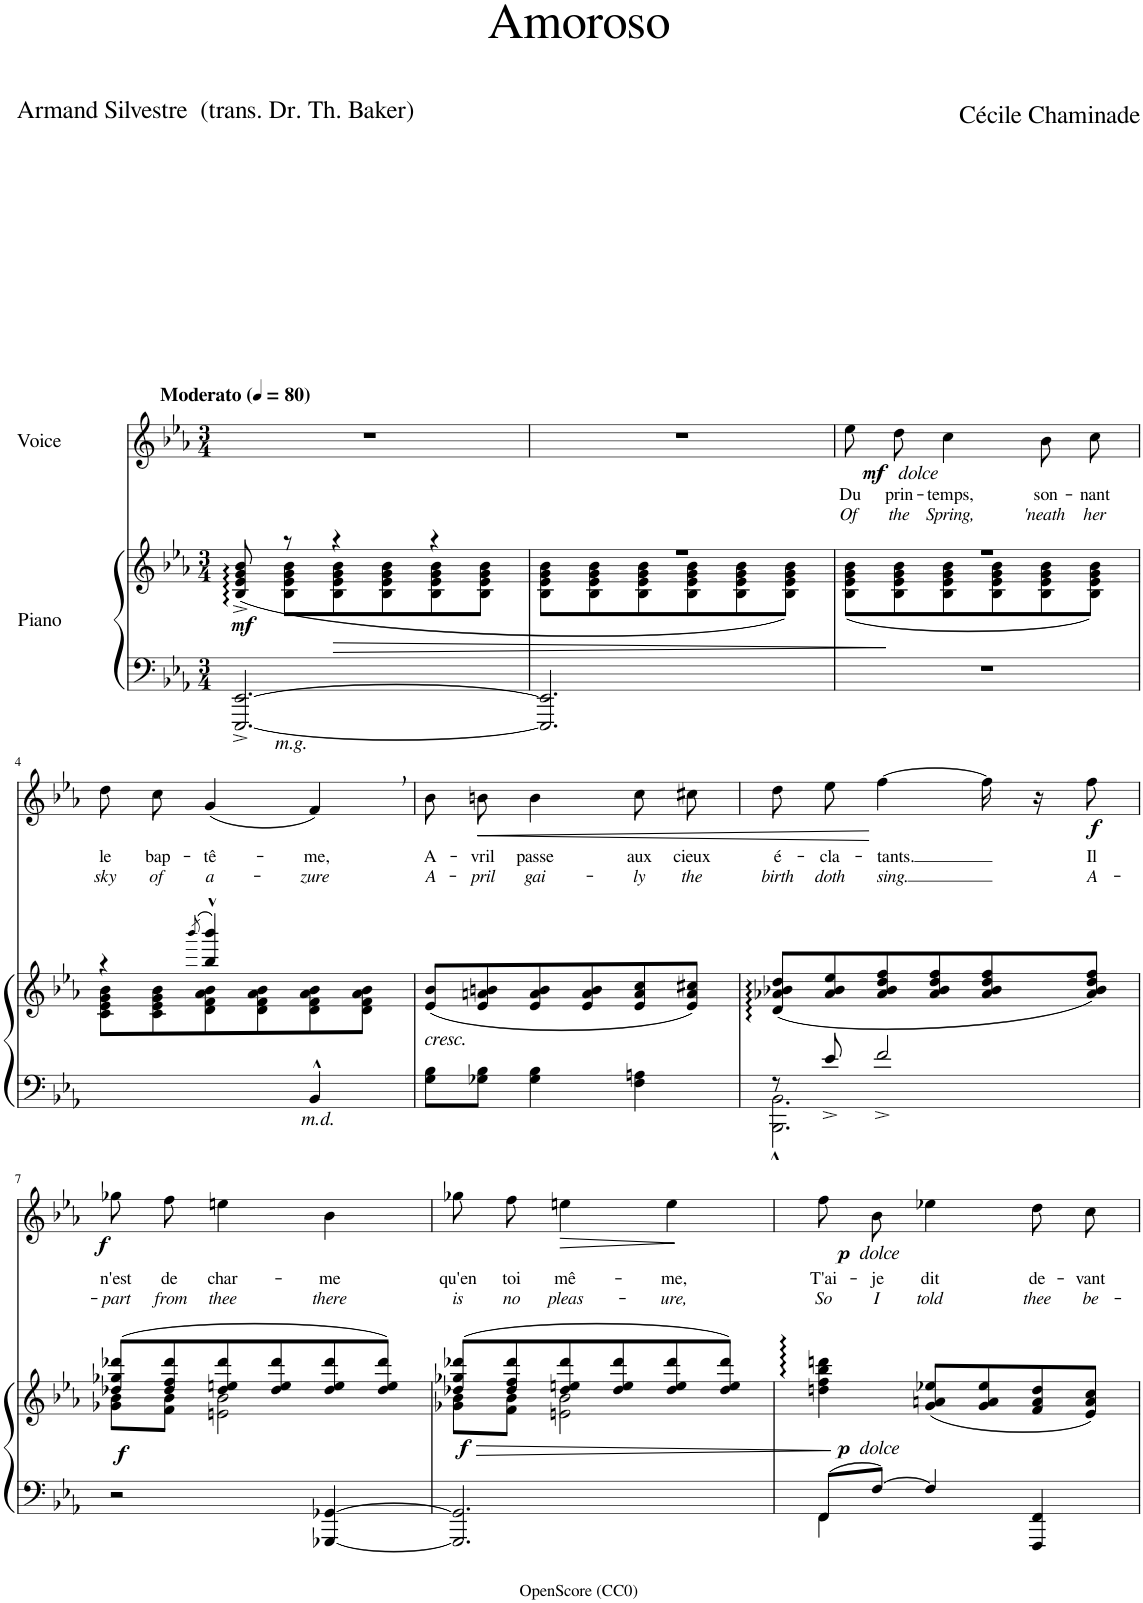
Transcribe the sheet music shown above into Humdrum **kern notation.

**kern	**kern	**dynam	**kern	**text	**text	**dynam
*part2	*part2	*part2	*part1	*part1	*part1	*part1
*staff3	*staff2	*staff2/3	*staff1	*staff1	*staff1	*staff1
*I"Piano	*	*	*I"Voice	*	*	*
*I'Pno	*	*	*	*	*	*
*clefF4	*clefG2	*	*clefG2	*	*	*
*k[b-e-a-]	*k[b-e-a-]	*	*k[b-e-a-]	*	*	*
*M3/4	*M3/4	*	*M3/4	*	*	*
*MM80	*MM80	*	*MM80	*	*	*
=1	=1	=1	=1	=1	=1	=1
*	*^	*	*	*	*	*
!	!	!	!	!LO:TX:a:B:t=Moderato	!	!	!
!LO:TX:b:i:t=m.g.	!	!	!	!	!	!	!
!	!	!	!LO:DY:b	!	!	!	!
[2.EEE-/^ [2.EE-/^	(8B-/^ 8e-/^ 8g/^ 8b-/^	8ryy	mf	2.r	.	.	.
.	8r	8B-\ 8e-\ 8g\ 8b-\L	.	.	.	.	.
!	!	!	!LO:HP:b	!	!	!	!
.	4r	8B-\ 8e-\ 8g\ 8b-\	>	.	.	.	.
.	.	8B-\ 8e-\ 8g\ 8b-\	.	.	.	.	.
.	4r	8B-\ 8e-\ 8g\ 8b-\	.	.	.	.	.
.	.	8B-\ 8e-\ 8g\ 8b-\J	.	.	.	.	.
=2	=2	=2	=2	=2	=2	=2	=2
2.EEE-/] 2.EE-/]	2.r	8B-\ 8e-\ 8g\ 8b-\L	.	2.r	.	.	.
.	.	8B-\ 8e-\ 8g\ 8b-\	.	.	.	.	.
.	.	8B-\ 8e-\ 8g\ 8b-\	.	.	.	.	.
.	.	8B-\ 8e-\ 8g\ 8b-\	.	.	.	.	.
.	.	8B-\ 8e-\ 8g\ 8b-\	.	.	.	.	.
.	.	8B-\ 8e-\ 8g\ 8b-\J)	.	.	.	.	.
=3	=3	=3	=3	=3	=3	=3	=3
!	!	!	!	!	!LO:LY:b	!LO:LY:b	!LO:DY:b
!	!	!	!	!	!	!	!LO:DY:n=1:b
2.r	2.r	(8B-\ 8e-\ 8g\ 8b-\L	.	8ee-\L	Du	Of	mf other-dynamics
!	!	!	!	!	!LO:LY:b	!LO:LY:b	!
.	.	8B-\ 8e-\ 8g\ 8b-\	]	8dd\J	prin-	the	.
!	!	!	!	!	!LO:LY:b	!LO:LY:b	!
.	.	8B-\ 8e-\ 8g\ 8b-\	.	4cc\	-temps,	Spring,	.
.	.	8B-\ 8e-\ 8g\ 8b-\	.	.	.	.	.
!	!	!	!	!	!LO:LY:b	!LO:LY:b	!
.	.	8B-\ 8e-\ 8g\ 8b-\	.	8b-\L	son-	'neath	.
!	!	!	!	!	!LO:LY:b	!LO:LY:b	!
.	.	8B-\ 8e-\ 8g\ 8b-\J)	.	8cc\J	-nant	her	.
!!LO:LB:g=z
=4	=4	=4	=4	=4	=4	=4	=4
!	!	!	!	!	!LO:LY:b	!LO:LY:b	!
2ryy	4r	8c\ 8e-\ 8g\ 8b-\L	.	8dd\L	le	sky	.
!	!	!	!	!	!LO:LY:b	!LO:LY:b	!
.	.	8c\ 8e-\ 8g\ 8b-\	.	8cc\J	bap-	of	.
.	(8qbbb-/	.	.	.	.	.	.
!	!	!	!	!	!LO:LY:b	!LO:LY:b	!
.	4bb-/^^ 4bbb-/^^)	8d\ 8f\ 8a-\ 8b-\	.	(4g/	-tê-	a-	.
.	.	8d\ 8f\ 8a-\ 8b-\	.	.	.	.	.
!LO:TX:b:i:t=m.d.	!	!	!	!	!	!	!
!	!	!	!	!	!LO:LY:b	!LO:LY:b	!
4BB-^^/	4ryy	8d\ 8f\ 8a-\ 8b-\	.	4f,/)	-me,	-zure	.
.	.	8d\ 8f\ 8a-\ 8b-\J	.	.	.	.	.
=5	=5	=5	=5	=5	=5	=5	=5
!	!LO:TX:b:i:t=cresc.	!	!	!	!	!	!
!	!	!	!	!	!LO:LY:b	!LO:LY:b	!
*	*v	*v	*	*	*	*	*
8G\ 8B-\L	(8e-/ 8b-/L	.	8b-\L	A-	A-	.
!	!	!	!	!LO:LY:b	!LO:LY:b	!LO:HP:b
8G-X\ 8B-\J	8e-/ 8an/ 8bn/	.	8bn\J	-vril	-pril	<
!	!	!	!	!LO:LY:b	!LO:LY:b	!
4G-\ 4B-\	8e-/ 8a/ 8b/	.	4b\	passe	gai-	.
.	8e-/ 8a/ 8b/	.	.	.	.	.
!	!	!	!	!LO:LY:b	!LO:LY:b	!
4F\ 4An\	8e-/ 8a/ 8cc/	.	8cc\L	aux	-ly	.
!	!	!	!	!LO:LY:b	!LO:LY:b	!
.	8e-/ 8a/ 8cc#X/J)	.	8cc#X\J	cieux	the	.
=6	=6	=6	=6	=6	=6	=6
*^	*	*	*	*	*	*
!	!	!	!	!	!LO:LY:b	!LO:LY:b	!
8r	2.BBB-\^^ 2.BB-\^^	(8d/ 8a-X/ 8b-X/ 8dd/L	.	8dd\L	é-	birth	.
!	!	!	!	!	!LO:LY:b	!LO:LY:b	!
8e-^</	.	8a-/ 8b-/ 8ee-/	.	8ee-\J	-cla-	doth	.
!	!	!	!	!	!LO:LY:b	!LO:LY:b	!
2f^</	.	8a-/ 8b-/ 8dd/ 8ff/	.	[4ff\	-tants.	sing.	[
.	.	8a-/ 8b-/ 8dd/ 8ff/	.	.	.	.	.
.	.	8a-/ 8b-/ 8dd/ 8ff/	.	16ff\]	.	.	.
.	.	.	.	16r	.	.	.
!	!	!	!	!	!LO:LY:b	!LO:LY:b	!LO:DY:b
.	.	8a-/ 8b-/ 8dd/ 8ff/J)	.	8ff\	Il	A-	f
*v	*v	*	*	*	*	*	*
!!LO:LB:g=z
=7	=7	=7	=7	=7	=7	=7
*	*^	*	*	*	*	*
!	!	!	!LO:DY:b	!	!LO:LY:b	!LO:LY:b	!LO:DY:b
2r	(8dd-X/ 8gg-X/ 8ddd-X/L	8g-X\ 8b-\L	f	8gg-X\L	n'est	-part	f
!	!	!	!	!	!LO:LY:b	!LO:LY:b	!
.	8dd-/ 8ff/ 8ddd-/	8f\ 8b-\J	.	8ff\J	de	from	.
!	!	!	!	!	!LO:LY:b	!LO:LY:b	!
.	8dd-/ 8een/ 8ddd-/	2en\ 2b-\	.	4een\	char-	thee	.
.	8dd-/ 8ee/ 8ddd-/	.	.	.	.	.	.
!	!	!	!	!	!LO:LY:b	!LO:LY:b	!
[4GGG-X/ [4GG-X/	8dd-/ 8ee/ 8ddd-/	.	.	4b-\	-me	there	.
.	8dd-/ 8ee/ 8ddd-/J)	.	.	.	.	.	.
=8	=8	=8	=8	=8	=8	=8	=8
!	!	!	!LO:HP:b	!	!LO:LY:b	!LO:LY:b	!
!	!	!	!LO:DY:n=1:b	!	!	!	!
2.GGG-/] 2.GG-/]	(8dd-X/ 8gg-X/ 8ddd-X/L	8g-X\ 8b-\L	> f	8gg-X\L	qu'en	is	.
!	!	!	!	!	!LO:LY:b	!LO:LY:b	!
.	8dd-/ 8ff/ 8ddd-/	8f\ 8b-\J	.	8ff\J	toi	no	.
!	!	!	!	!	!LO:LY:b	!LO:LY:b	!LO:HP:b
.	8dd-/ 8een/ 8ddd-/	2en\ 2b-\	.	4een\	mê-	pleas-	>
.	8dd-/ 8ee/ 8ddd-/	.	.	.	.	.	.
!	!	!	!	!	!LO:LY:b	!LO:LY:b	!
.	8dd-/ 8ee/ 8ddd-/	.	.	4ee\	-me,	-ure,	]
.	8dd-/ 8ee/ 8ddd-/J)	.	.	.	.	.	.
*	*v	*v	*	*	*	*	*
.	.	]	.	.	.	.
=9	=9	=9	=9	=9	=9	=9
*^	*	*	*	*	*	*
!	!	!	!LO:DY:b	!	!LO:LY:b	!LO:LY:b	!
!	!	!	!LO:DY:n=1:b	!	!	!	!LO:DY:b
!	!	!	!	!	!	!	!LO:DY:n=1:b
8FF/L	4FF\	4ddn\ 4ff\ 4bb-\ 4dddn\	p other-dynamics	8ff\L	T'ai-	So	p other-dynamics
!	!	!	!	!	!LO:LY:b	!LO:LY:b	!
[8F/J	.	.	.	8b-\J	-je	I	.
!	!	!	!	!	!LO:LY:b	!LO:LY:b	!
4F/]	2ryy	(8g/ 8an/ 8ee-X/L	.	4ee-X\	dit	told	.
.	.	8g/ 8a/ 8ee-/	.	.	.	.	.
!	!	!	!	!	!LO:LY:b	!LO:LY:b	!
4FFF/ 4FF/	.	8f/ 8a/ 8dd/	.	8dd\L	de-	thee	.
!	!	!	!	!	!LO:LY:b	!LO:LY:b	!
.	.	8e-/ 8a/ 8cc/J)	.	8cc\J	-vant	be-	.
*v	*v	*	*	*	*	*	*
=	=	=	=	=	=	=
*-	*-	*-	*-	*-	*-	*-
